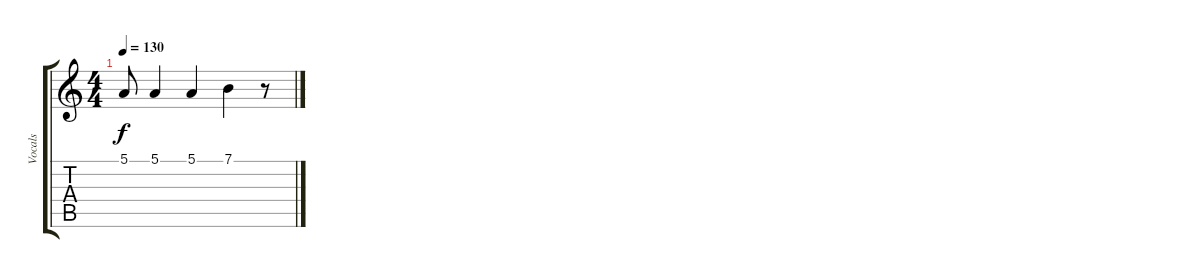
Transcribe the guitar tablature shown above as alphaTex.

\track ("Vocals" "Vocals") {instrument lead3calliope}
\staff {score tabs}
\tuning (E4 B3 G3 D3 A2 E2) {hide}
\ts (4 4)
\tempo 130
\clef g2
\ks c
5.1{t}.8{dy f} 5.1.4 5.1.4 7.1.4 r.8
